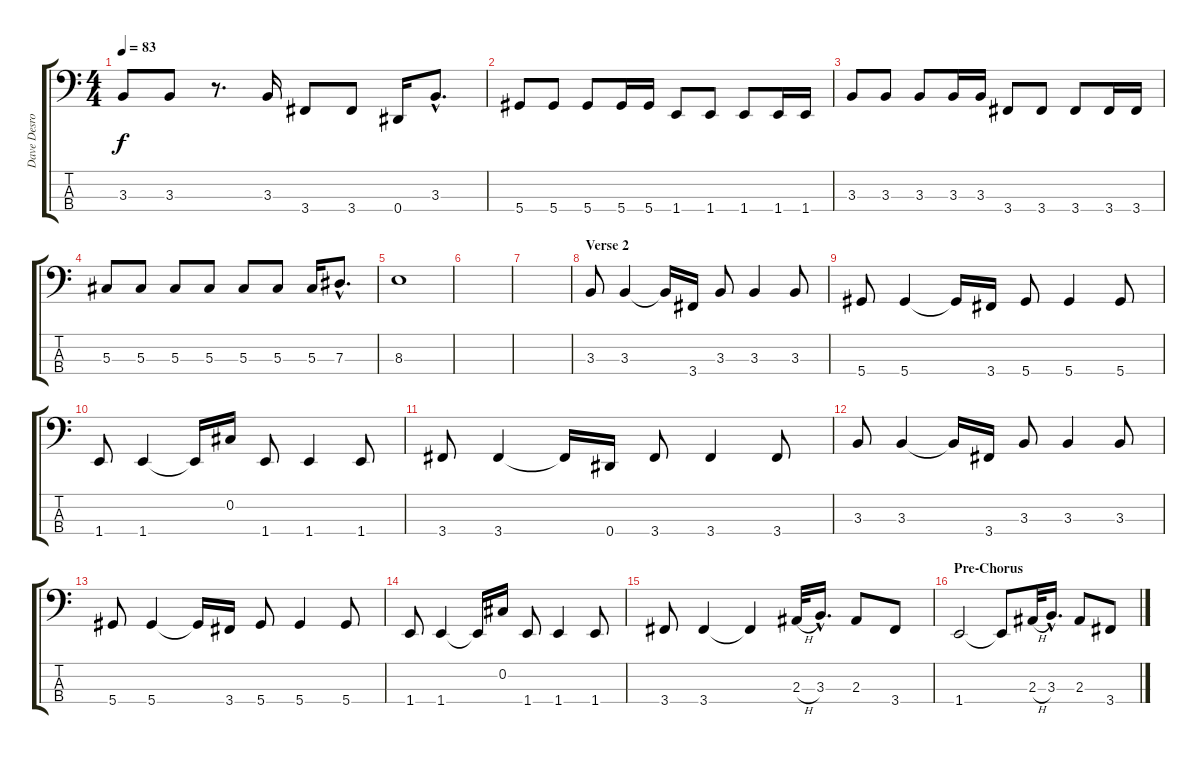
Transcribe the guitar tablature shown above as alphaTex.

\track ("Dave Desrosiers" "Dave Desro") {instrument acousticbass}
\staff {score tabs}
\tuning (Gb2 Db2 Ab1 Eb1) {hide}
\ts (4 4)
\tempo 83
\clef f4
\ks c
3.3.8{dy f} 3.3.8 r.8{d} 3.3.16 3.4.8 3.4.8 0.4.16 3.3{hac}.8{d} |
5.4.8 5.4.8 5.4.8 5.4.16 5.4.16 1.4.8 1.4.8 1.4.8 1.4.16 1.4.16 |
3.3.8 3.3.8 3.3.8 3.3.16 3.3.16 3.4.8 3.4.8 3.4.8 3.4.16 3.4.16 |
5.3.8 5.3.8 5.3.8 5.3.8 5.3.8 5.3.8 5.3.16 7.3{hac}.8{d} |
8.3.1 |
|
|
\section ("" "Verse 2")
3.3.8 3.3.4 3.3{t}.16 3.4.16 3.3.8 3.3.4 3.3.8 |
5.4.8 5.4.4 5.4{t}.16 3.4.16 5.4.8 5.4.4 5.4.8 |
1.4.8 1.4.4 1.4{t}.16 0.2.16 1.4.8 1.4.4 1.4.8 |
3.4.8 3.4.4 3.4{t}.16 0.4.16 3.4.8 3.4.4 3.4.8 |
3.3.8 3.3.4 3.3{t}.16 3.4.16 3.3.8 3.3.4 3.3.8 |
5.4.8 5.4.4 5.4{t}.16 3.4.16 5.4.8 5.4.4 5.4.8 |
1.4.8 1.4.4 1.4{t}.16 0.2.16 1.4.8 1.4.4 1.4.8 |
3.4.8 3.4.4 3.4{t}.4 2.3{h}.32 3.3{hac}.16{d} 2.3.8 3.4.8 |
\section ("" "Pre-Chorus")
1.4.2 1.4{t}.8 2.3{h}.32 3.3{hac}.16{d} 2.3.8 3.4.8
